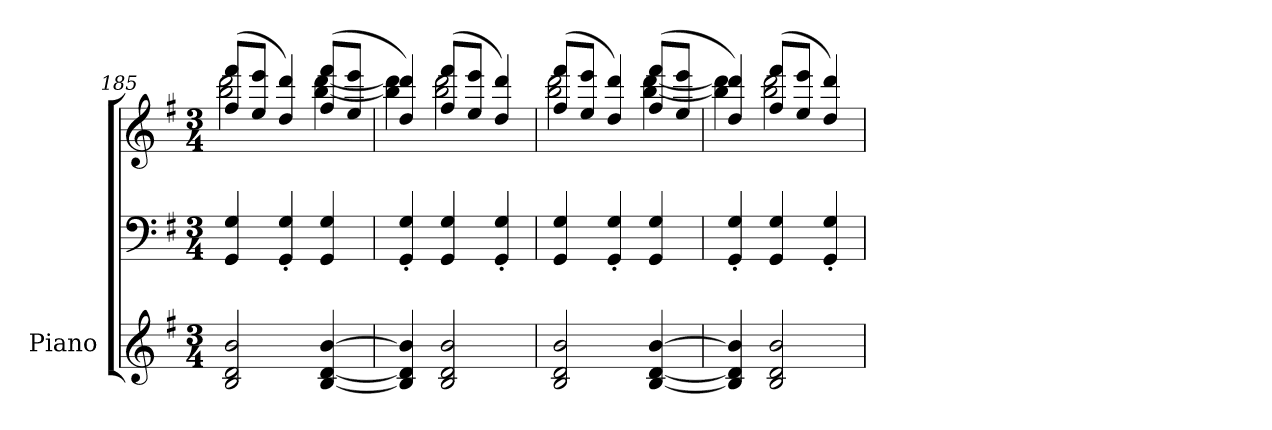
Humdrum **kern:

**kern	**kern	**kern
*part1	*part1	*part1
*staff3	*staff2	*staff1
*I"Piano	*	*
*I'Pno.	*	*
*clefG2	*clefF4	*clefG2
*k[f#]	*k[f#]	*k[f#]
*M3/4	*M3/4	*M3/4
=185	=185	=185
*	*	*^
2B/ 2d/ 2b/	4GG/ 4G/	(>8ff#/ 8fff#/L	2bb\ 2ddd\
.	.	8ee/ 8eee/J	.
.	4GG/' 4G/'	4dd/ 4ddd/)	.
[4B/ [4d/ [4b/	4GG/ 4G/	(>8ff#/ 8fff#/L	[4bb\ [4ddd\
.	.	8ee/ 8eee/J	.
=186	=186	=186	=186
4B/] 4d/] 4b/]	4GG/' 4G/'	4dd/ 4ddd/)	4bb\] 4ddd\]
2B/ 2d/ 2b/	4GG/ 4G/	(>8ff#/ 8fff#/L	2bb\ 2ddd\
.	.	8ee/ 8eee/J	.
.	4GG/' 4G/'	4dd/ 4ddd/)	.
=187	=187	=187	=187
2B/ 2d/ 2b/	4GG/ 4G/	(>8ff#/ 8fff#/L	2bb\ 2ddd\
.	.	8ee/ 8eee/J	.
.	4GG/' 4G/'	4dd/ 4ddd/)	.
[4B/ [4d/ [4b/	4GG/ 4G/	(>8ff#/ 8fff#/L	[4bb\ [4ddd\
.	.	8ee/ 8eee/J	.
=188	=188	=188	=188
4B/] 4d/] 4b/]	4GG/' 4G/'	4dd/ 4ddd/)	4bb\] 4ddd\]
2B/ 2d/ 2b/	4GG/ 4G/	(>8ff#/ 8fff#/L	2bb\ 2ddd\
.	.	8ee/ 8eee/J	.
.	4GG/' 4G/'	4dd/ 4ddd/)	.
*	*	*v	*v
=	=	=
*-	*-	*-
